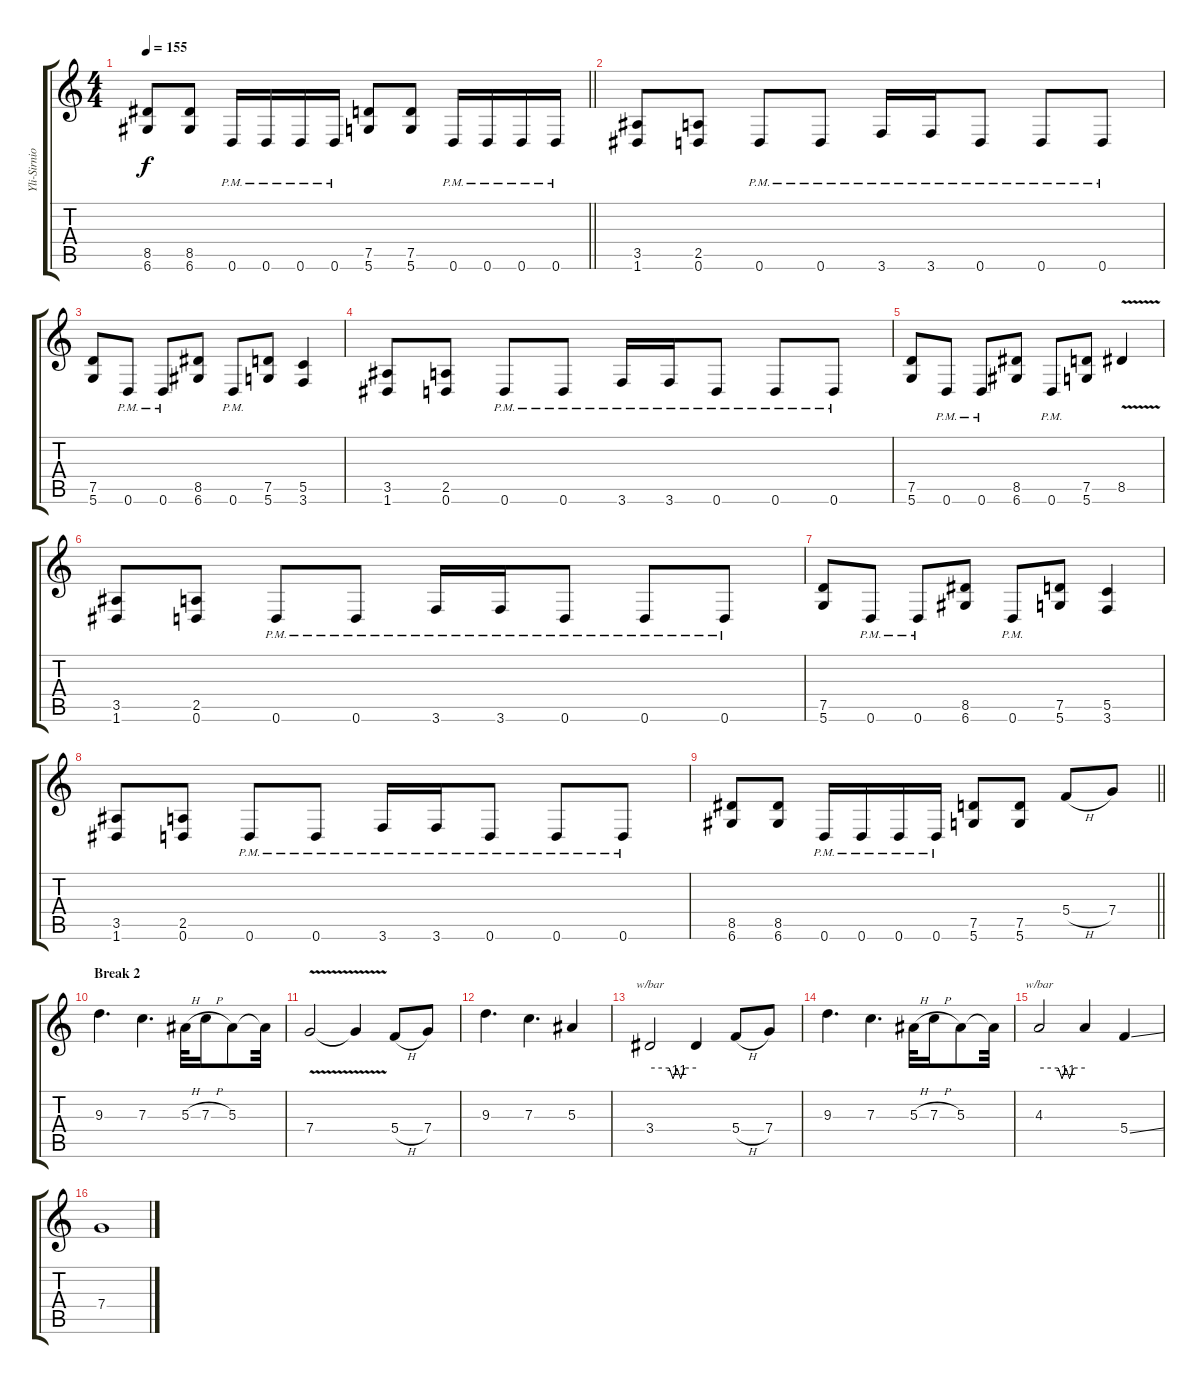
\track ("Yli-Sirnio" "Yli-Sirnio") {instrument distortionguitar}
\staff {score tabs}
\tuning (D4 A3 F3 C3 G2 D2) {hide}
\ts (4 4)
\tempo 155
\clef g2
\barLineRight lightlight
\ks c
(8.5 6.6).8{dy f} (8.5 6.6).8 0.6{pm}.16 0.6{pm}.16 0.6{pm}.16 0.6{pm}.16 (7.5 5.6).8 (7.5 5.6).8 0.6{pm}.16 0.6{pm}.16 0.6{pm}.16 0.6{pm}.16 |
(3.5 1.6).8 (2.5 0.6).8 0.6{pm}.8 0.6{pm}.8 3.6{pm}.16 3.6{pm}.16 0.6{pm}.8 0.6{pm}.8 0.6{pm}.8 |
(7.5 5.6).8 0.6{pm}.8 0.6{pm}.8 (8.5 6.6).8 0.6{pm}.8 (7.5 5.6).8 (5.5 3.6).4 |
(3.5 1.6).8 (2.5 0.6).8 0.6{pm}.8 0.6{pm}.8 3.6{pm}.16 3.6{pm}.16 0.6{pm}.8 0.6{pm}.8 0.6{pm}.8 |
(7.5 5.6).8 0.6{pm}.8 0.6{pm}.8 (8.5 6.6).8 0.6{pm}.8 (7.5 5.6).8 8.5{v}.4 |
(3.5 1.6).8 (2.5 0.6).8 0.6{pm}.8 0.6{pm}.8 3.6{pm}.16 3.6{pm}.16 0.6{pm}.8 0.6{pm}.8 0.6{pm}.8 |
(7.5 5.6).8 0.6{pm}.8 0.6{pm}.8 (8.5 6.6).8 0.6{pm}.8 (7.5 5.6).8 (5.5 3.6).4 |
(3.5 1.6).8 (2.5 0.6).8 0.6{pm}.8 0.6{pm}.8 3.6{pm}.16 3.6{pm}.16 0.6{pm}.8 0.6{pm}.8 0.6{pm}.8 |
\barLineRight lightlight
(8.5 6.6).8 (8.5 6.6).8 0.6{pm}.16 0.6{pm}.16 0.6{pm}.16 0.6{pm}.16 (7.5 5.6).8 (7.5 5.6).8 5.4{h}.8 7.4.8 |
\section ("" "Break 2")
9.3.4{d} 7.3.4{d} 5.3{h}.32 7.3{h}.16 5.3.8 5.3{t}.32 |
7.4{v}.2 7.4{t}.4 5.4{h}.8 7.4.8 |
9.3.4{d} 7.3.4{d} 5.3.4 |
3.4.2{tbe (custom default 0 0 25 0 30 -4 35 0 40 -4 45 0 60 0)} 3.4{t}.4 5.4{h}.8 7.4.8 |
9.3.4{d} 7.3.4{d} 5.3{h}.32 7.3{h}.16 5.3.8 5.3{t}.32 |
4.3.2{tbe (custom default 0 0 25 0 30 -4 35 0 40 -4 45 0 60 0)} 4.3{t}.4 5.4{ss}.4 |
7.4.1
